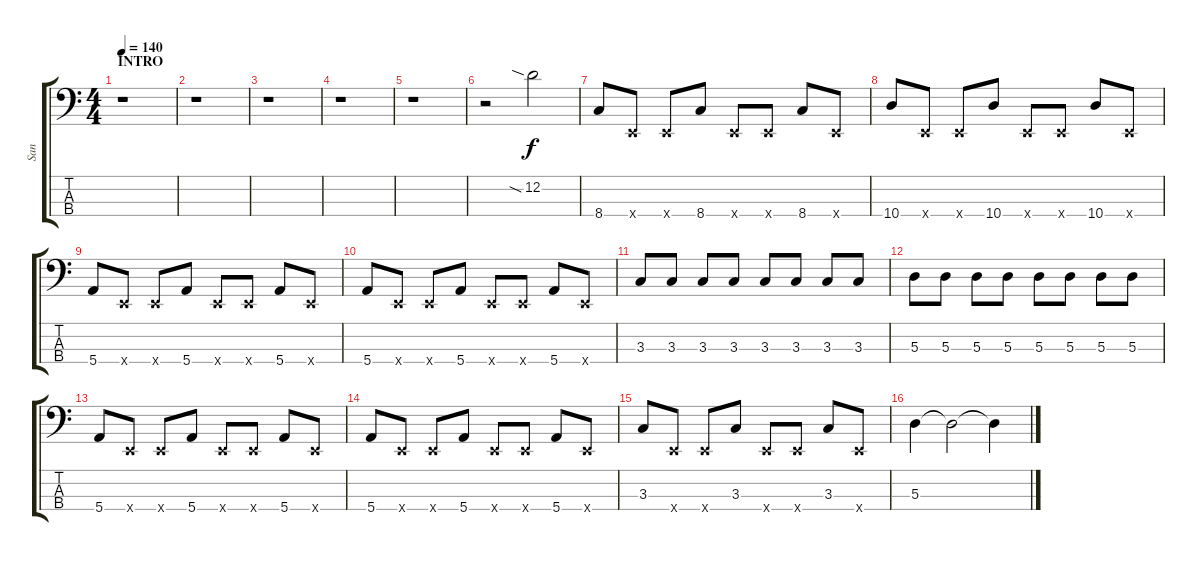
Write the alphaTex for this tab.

\track ("San" "San") {instrument electricbasspick}
\staff {score tabs}
\tuning (G2 D2 A1 E1) {hide}
\ts (4 4)
\section ("" "INTRO")
\tempo 140
\clef f4
\ks c
r.1{dy f instrument electricbasspick} |
r.1 |
r.1 |
r.1 |
r.1 |
r.2 12.2{sia}.2{volume 16} |
8.4.8{volume 10} 0.4{x}.8 0.4{x}.8 8.4.8 0.4{x}.8 0.4{x}.8 8.4.8 0.4{x}.8 |
10.4.8 0.4{x}.8 0.4{x}.8 10.4.8 0.4{x}.8 0.4{x}.8 10.4.8 0.4{x}.8 |
5.4.8 0.4{x}.8 0.4{x}.8 5.4.8 0.4{x}.8 0.4{x}.8 5.4.8 0.4{x}.8 |
5.4.8 0.4{x}.8 0.4{x}.8 5.4.8 0.4{x}.8 0.4{x}.8 5.4.8 0.4{x}.8 |
3.3.8 3.3.8 3.3.8 3.3.8 3.3.8 3.3.8 3.3.8 3.3.8 |
5.3.8 5.3.8 5.3.8 5.3.8 5.3.8 5.3.8 5.3.8 5.3.8 |
5.4.8 0.4{x}.8 0.4{x}.8 5.4.8 0.4{x}.8 0.4{x}.8 5.4.8 0.4{x}.8 |
5.4.8 0.4{x}.8 0.4{x}.8 5.4.8 0.4{x}.8 0.4{x}.8 5.4.8 0.4{x}.8 |
3.3.8 0.4{x}.8 0.4{x}.8 3.3.8 0.4{x}.8 0.4{x}.8 3.3.8 0.4{x}.8 |
5.3.4 5.3{t}.2 5.3{t}.4
